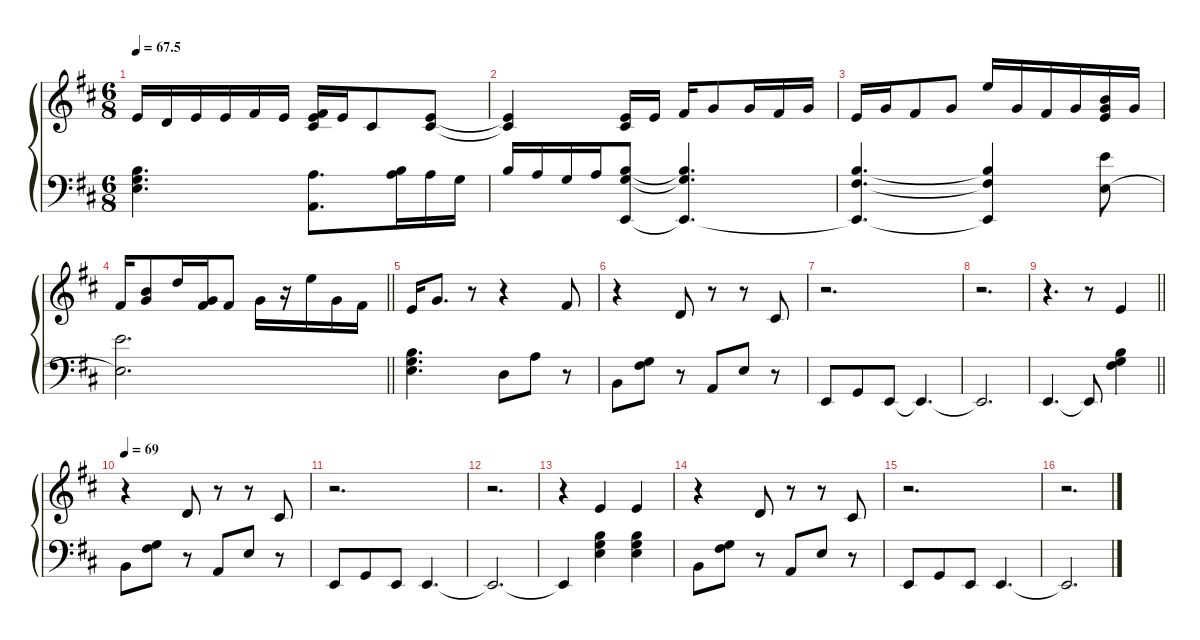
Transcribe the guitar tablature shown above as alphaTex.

\defaultSystemsLayout 4
\hideDynamics
\bracketExtendMode groupsimilarinstruments
\singleTrackTrackNamePolicy hidden
\multiTrackTrackNamePolicy hidden
\firstSystemTrackNameMode fullname
\firstSystemTrackNameOrientation horizontal
\otherSystemsTrackNameOrientation horizontal
\track ("Electric Piano" "el.pno.") {defaultSystemsLayout 8 instrument electricpiano1}
\staff {score}
\tuning (E4 B3 G3 D3 A2 E2)
\ts (6 8)
\tempo
67.5
\accidentals auto
\clef g2
\ottava regular
\simile none
\ks bminor
0.1{acc forcenatural}.16{dy f beam Up} 3.2{acc forcenatural}.16{beam Up} 0.1{acc forcenatural}.16{beam Up} 0.1{acc forcenatural}.16{beam Up} 2.1{acc #}.16{dy fff beam Up} 0.1{acc forcenatural}.16{dy mp beam Up} (7.2{acc #} 0.1{acc forcenatural} 6.3{acc #}).16{dy f beam Up} 0.1{acc forcenatural}.16{beam Up} 6.3{acc #}.8{dy mp beam Up} (6.3{acc #} 0.1{acc forcenatural}).8{dy mf beam Up} |
(6.3{t acc #} 0.1{t acc forcenatural}).4{beam Up} (6.3{acc #} 0.1{acc forcenatural}).16{dy ff beam Up} 0.1{acc forcenatural}.16{dy f beam Up} 2.1{acc #}.16{beam Up} 3.1{acc forcenatural}.8{dy ff beam Up} 3.1{acc forcenatural}.16{dy fff beam Up} 2.1{acc #}.16{dy mf beam Up} 3.1{acc forcenatural}.16{dy fff beam Up} |
0.1{acc forcenatural}.16{dy f beam Up} 8.2{acc forcenatural}.16{beam Up} 7.2{acc #}.8{beam Up} 8.2{acc forcenatural}.8{beam Up} 17.2{acc forcenatural}.16{beam Up} 12.3{acc forcenatural}.16{beam Up} 11.3{acc #}.16{beam Up} 17.4{acc forcenatural}.16{dy fff beam Up} (17.4{acc forcenatural} 0.1{acc forcenatural} 16.3{acc forcenatural}).16{dy mf beam Up} 17.4{acc forcenatural}.16{dy f beam Up} |
\barLineRight lightlight
16.4{acc #}.16{beam Up} (16.3{acc forcenatural} 17.4{acc forcenatural}).8{dy fff beam Up} 15.2{acc forcenatural}.16{dy mf beam Up} (12.3{acc forcenatural} 16.4{acc #}).16{dy f beam Up} 16.4{acc #}.8{beam Up} 17.4{acc forcenatural}.16{beam Down} r.16{beam Down} 17.2{acc forcenatural}.16{beam Down} 17.4{acc forcenatural}.16{beam Down} 16.4{acc #}.16{beam Down} |
14.4{acc forcenatural}.16{beam Up} 12.3{acc forcenatural}.8{d beam Up} r.8{beam Up} r.4{beam Up} 2.1{acc #}.8{dy ff beam Up} |
r.4{beam Down} 3.2{acc forcenatural}.8{beam Up} r.8{beam Up} r.8{beam Up} 2.2{acc #}.8{beam Up} |
r.2{d beam Down} |
r.2{d beam Down} |
\barLineRight lightlight
r.4{d beam Down} r.8{beam Down} 0.1{acc forcenatural}.4{beam Up} |
\tempo 69
r.4{beam Down} 3.2{acc forcenatural}.8{beam Up} r.8{beam Up} r.8{beam Up} 2.2{acc #}.8{beam Up} |
r.2{d beam Down} |
r.2{d beam Down} |
r.4{beam Down} 0.1{acc forcenatural}.4{beam Up} 0.1{acc forcenatural}.4{beam Up} |
r.4{beam Down} 3.2{acc forcenatural}.8{beam Up} r.8{beam Up} r.8{beam Up} 2.2{acc #}.8{beam Up} |
r.2{d beam Down} |
r.2{d beam Down}
\staff {score}
\tuning (G2 D2 A1 E1 B0)
\clef f4
\ottava regular
\simile none
\ks bminor
(17.2{acc forcenatural} 19.3{acc forcenatural} 16.1{acc forcenatural}).4{d dy mf beam Down} (17.4{acc forcenatural} 19.2{acc forcenatural}).8{d beam Down} (19.2{acc forcenatural} 16.1{acc forcenatural}).16{beam Down} 19.2{acc forcenatural}.16{beam Down} 22.3{acc forcenatural}.16{beam Down} |
16.1{acc forcenatural}.16{beam Up} 19.2{acc forcenatural}.16{dy ff beam Up} 17.2{acc forcenatural}.16{dy mf beam Up} 14.1{acc forcenatural}.16{dy ff beam Up} (17.2{acc forcenatural} 16.1{acc forcenatural} 17.5{acc forcenatural}).8{dy mf beam Up} (17.2{t acc forcenatural} 16.1{t acc forcenatural} 17.5{t acc forcenatural}).4{d beam Up} |
(16.2{acc #} 17.5{t acc forcenatural} 16.1{acc forcenatural}).4{d dy f beam Up} (16.2{t acc #} 17.5{t acc forcenatural} 16.1{t acc forcenatural}).4{beam Up} (19.3{acc forcenatural} 21.1{acc forcenatural}).8{dy mp beam Down} |
\barLineRight lightlight
(19.3{t acc forcenatural} 21.1{acc forcenatural}).2{d beam Down} |
(19.3{acc forcenatural} 17.2{acc forcenatural} 16.1{acc forcenatural}).4{d dy mf beam Down} 12.2{acc forcenatural}.8{dy ff beam Down} 14.1{acc forcenatural}.8{beam Down} r.8{beam Down} |
14.3{acc forcenatural}.8{beam Down} (16.2{acc #} 12.1{acc forcenatural}).8{beam Down} r.8{beam Down} 7.2{acc forcenatural}.8{beam Up} 9.1{acc forcenatural}.8{beam Up} r.8{beam Up} |
7.3{acc forcenatural}.8{beam Up} 5.2{acc forcenatural}.8{beam Up} 2.2{acc forcenatural}.8{beam Up} 2.2{t acc forcenatural}.4{d beam Up} |
2.2{t acc forcenatural}.2{d beam Up} |
\barLineRight lightlight
2.2{acc forcenatural}.4{d beam Up} 2.2{t acc forcenatural}.8{beam Up} (11.1{acc #} 17.2{acc forcenatural} 26.3{acc forcenatural}).4{beam Down} |
14.3{acc forcenatural}.8{beam Down} (16.2{acc #} 12.1{acc forcenatural}).8{beam Down} r.8{beam Down} 7.2{acc forcenatural}.8{beam Up} 9.1{acc forcenatural}.8{beam Up} r.8{beam Up} |
2.2{acc forcenatural}.8{beam Up} 0.1{acc forcenatural}.8{beam Up} 2.2{acc forcenatural}.8{beam Up} 2.2{acc forcenatural}.4{d beam Up} |
2.2{t acc forcenatural}.2{d beam Up} |
2.2{t acc forcenatural}.4{beam Up} (19.3{acc forcenatural} 17.2{acc forcenatural} 16.1{acc forcenatural}).4{beam Down} (17.2{acc forcenatural} 19.3{acc forcenatural} 16.1{acc forcenatural}).4{beam Down} |
14.3{acc forcenatural}.8{beam Down} (16.2{acc #} 12.1{acc forcenatural}).8{beam Down} r.8{beam Down} 7.2{acc forcenatural}.8{beam Up} 9.1{acc forcenatural}.8{beam Up} r.8{beam Up} |
2.2{acc forcenatural}.8{beam Up} 0.1{acc forcenatural}.8{beam Up} 2.2{acc forcenatural}.8{beam Up} 2.2{acc forcenatural}.4{d beam Up} |
2.2{t acc forcenatural}.2{d beam Up}
